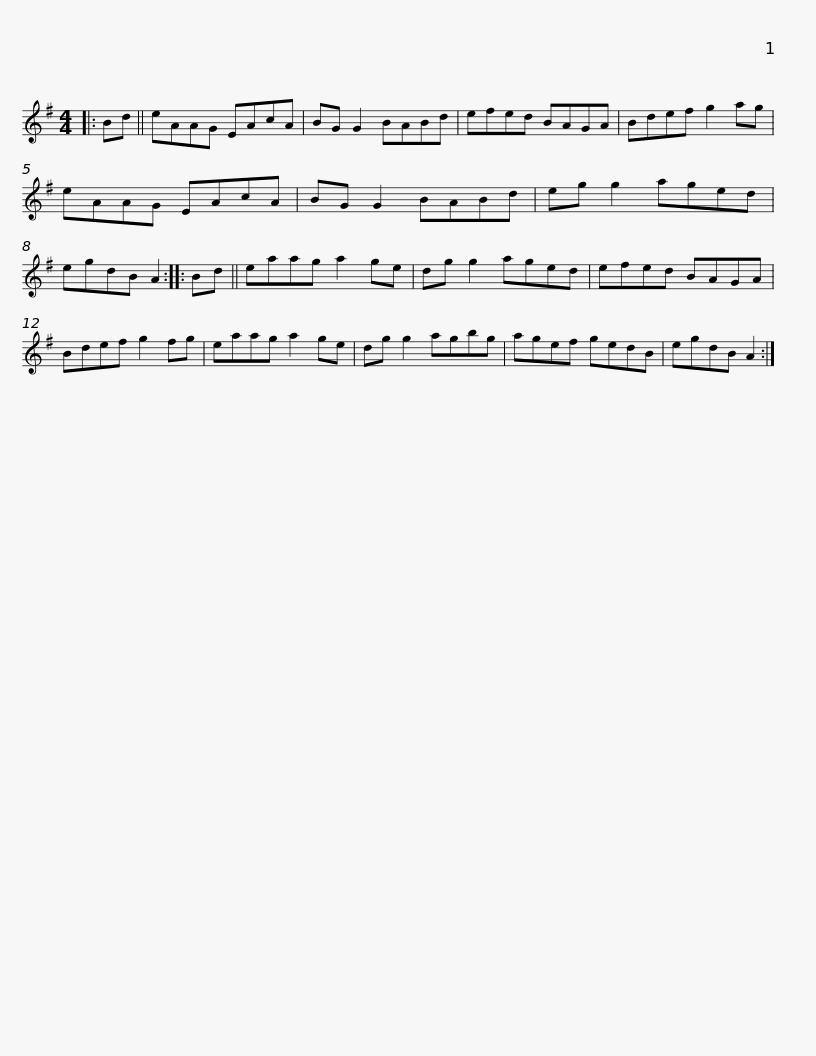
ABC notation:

X:1
L:1/8
M:4/4
I:linebreak $
K:G
V:1 treble
V:1
|: Bd || eAAG EAcA | BG G2 BABd | efed BAGA | Bdef g2 ag | %5
 eAAG EAcA |$ BG G2 BABd | eg g2 aged | egdB A2 :: Bd || %10
 eaag a2 ge | dg g2 aged |$ efed BAGA | Bdef g2 fg | eaag a2 ge | %15
 dg g2 agbg | agef gedB | egdB A2 :| %18
